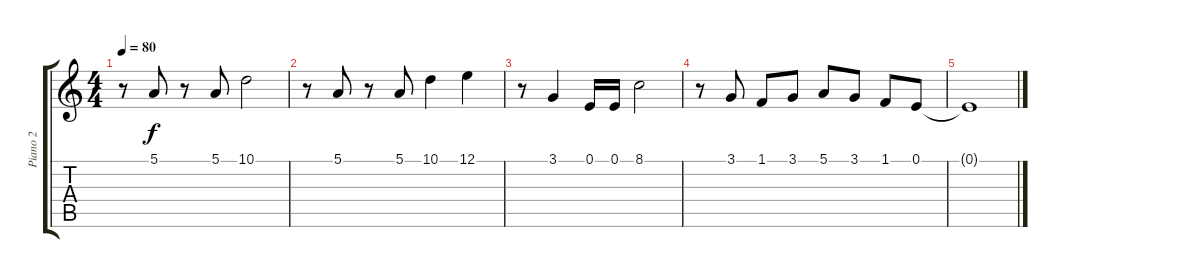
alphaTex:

\track ("Piano 2" "Piano 2") {instrument acousticgrandpiano}
\staff {score tabs}
\tuning (E4 B3 G3 D3 A2 E2) {hide}
\ts (4 4)
\tempo 80
\clef g2
\ks c
r.8{dy f} 5.1.8 r.8 5.1.8 10.1.2 |
r.8 5.1.8 r.8 5.1.8 10.1.4 12.1.4 |
r.8 3.1.4 0.1.16 0.1.16 8.1.2 |
r.8 3.1.8 1.1.8 3.1.8 5.1.8 3.1.8 1.1.8 0.1.8 |
0.1{t}.1
